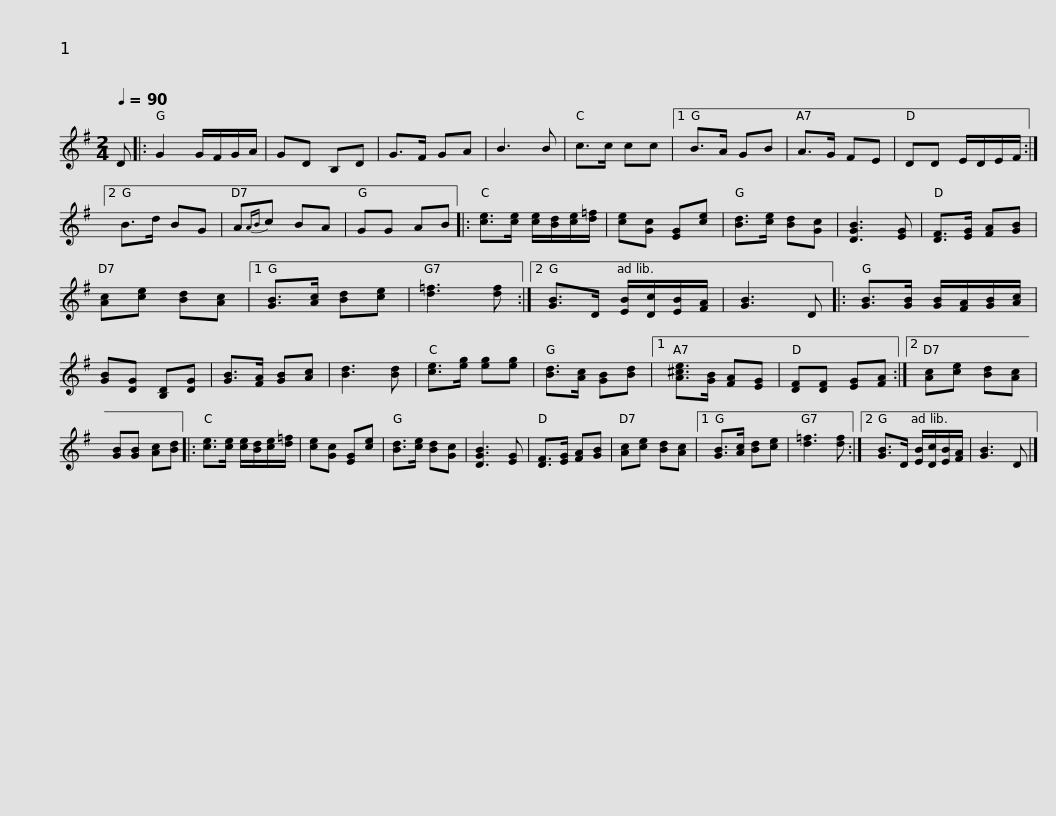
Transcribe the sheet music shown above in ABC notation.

X:1
L:1/8
Q:1/4=90
M:2/4
I:linebreak $
K:G
V:1 treble
V:1
 D |: G2 G/F/G/A/ | GD B,D | G>F GA | B3 B | %5
 c>c cc |1 B>A GB | A>G FE | DD E/D/E/F/ :|2 B>d BG |$ %10
 A{AB}c BA | GG AB |: [ce]>[ce] [ce]/[Bd]/[ce]/[d=f]/ | [ce][Gc] [EG][ce] | [Bd]>[ce] [Bd][Gc] | %15
 [DGB]3 [EG] | [DF]>[EG] [FA][GB] | [Ac][ce] [Bd][Ac] |1 [GB]>[Ac] [Bd][ce] | [d=f]3 [df] :|2$ %20
 [GB]>D [EB]/[Dc]/[EB]/[FA]/ | [GB]3 D |: [GB]>[GB] [GB]/[FA]/[GB]/[Ac]/ | [GB][DG] [B,D][DG] | [GB]>[FA] [GB][Ac] | %25
 [Bd]3 [Bd] | [ce]>[eg] [eg][eg] | [Bd]>[Ac] [GB][Bd] |1 [A^ce]>[GB] [FA][EG] |$ [DF][DF] [EG][FA] :|2 %30
 [Ac][ce] [Bd][Ac] | [GB][GB] [Ac][Bd] |: [ce]>[ce] [ce]/[Bd]/[ce]/[d=f]/ | [ce][Gc] [EG][ce] | [Bd]>[ce] [Bd][Gc] | %35
 [DGB]3 [EG] | [DF]>[EG] [FA][GB] | [Ac][ce] [Bd][Ac] |1 [GB]>[Ac] [Bd][ce] |$ [d=f]3 [df] :|2 %40
 [GB]>D [EB]/[Dc]/[EB]/[FA]/ | [GB]3 D |] %42
